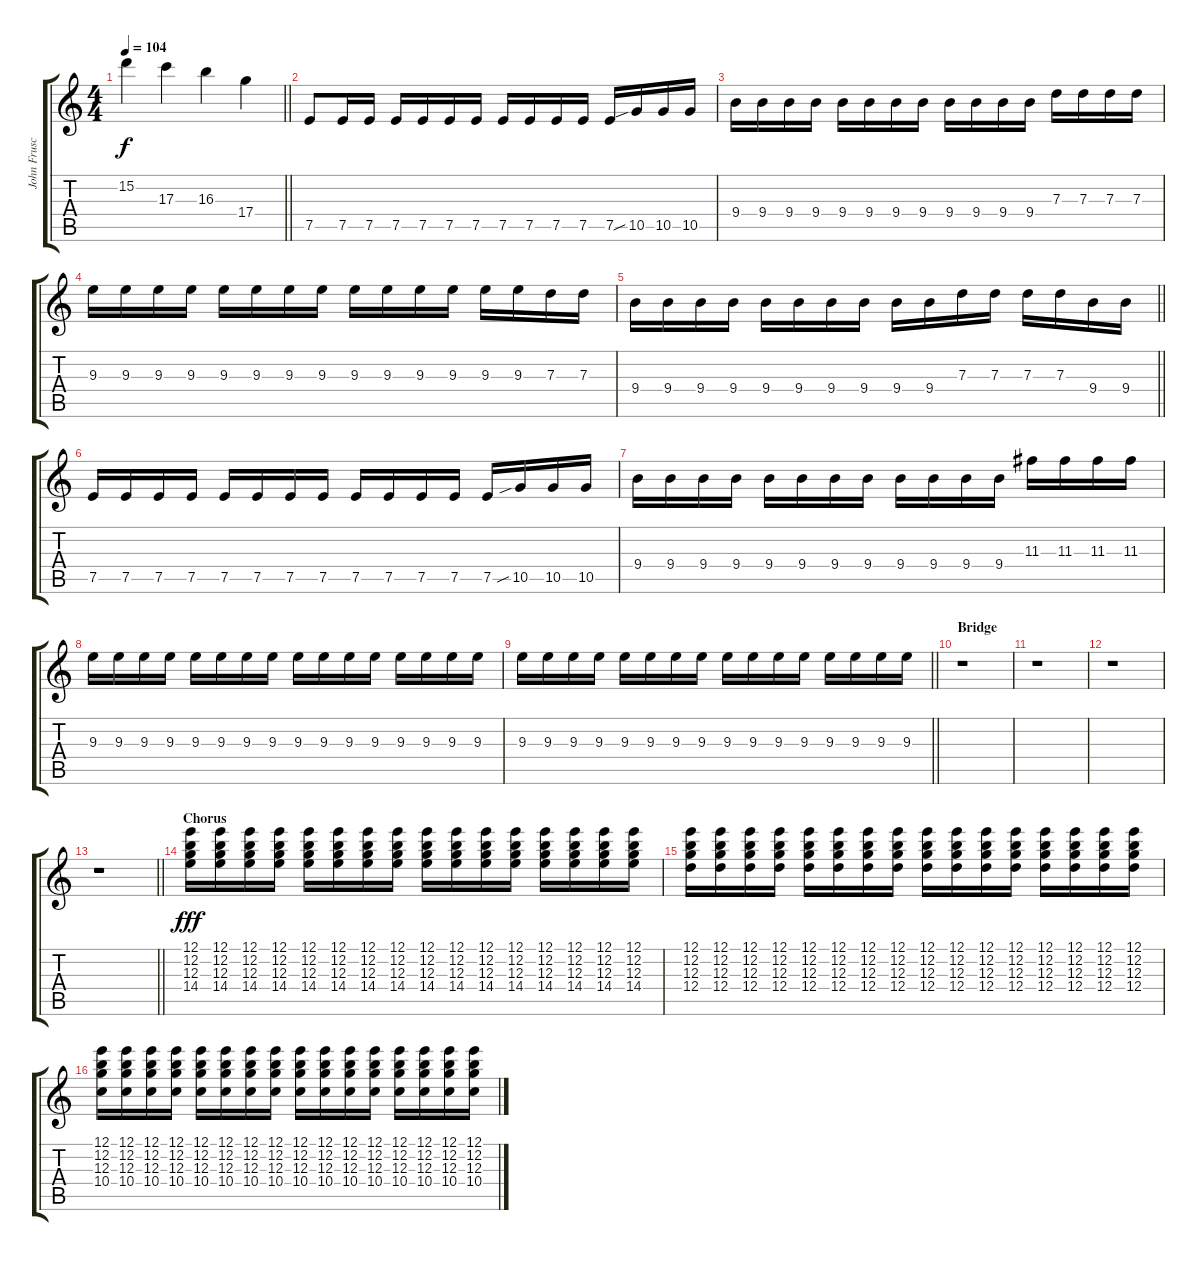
\track ("John Frusciante" "John Frusc") {instrument overdrivenguitar}
\staff {score tabs}
\tuning (E4 B3 G3 D3 A2 E2) {hide}
\ts (4 4)
\tempo 104
\clef g2
\barLineRight lightlight
\ks c
15.2.4{dy f} 17.3.4 16.3.4 17.4.4 |
7.5.8 7.5.16 7.5.16 7.5.16 7.5.16 7.5.16 7.5.16 7.5.16 7.5.16 7.5.16 7.5.16 7.5.16 10.5{sib}.16 10.5.16 10.5.16 |
9.4.16 9.4.16 9.4.16 9.4.16 9.4.16 9.4.16 9.4.16 9.4.16 9.4.16 9.4.16 9.4.16 9.4.16 7.3.16 7.3.16 7.3.16 7.3.16 |
9.3.16 9.3.16 9.3.16 9.3.16 9.3.16 9.3.16 9.3.16 9.3.16 9.3.16 9.3.16 9.3.16 9.3.16 9.3.16 9.3.16 7.3.16 7.3.16 |
\barLineRight lightlight
9.4.16 9.4.16 9.4.16 9.4.16 9.4.16 9.4.16 9.4.16 9.4.16 9.4.16 9.4.16 7.3.16 7.3.16 7.3.16 7.3.16 9.4.16 9.4.16 |
7.5.16 7.5.16 7.5.16 7.5.16 7.5.16 7.5.16 7.5.16 7.5.16 7.5.16 7.5.16 7.5.16 7.5.16 7.5.16 10.5{sib}.16 10.5.16 10.5.16 |
9.4.16 9.4.16 9.4.16 9.4.16 9.4.16 9.4.16 9.4.16 9.4.16 9.4.16 9.4.16 9.4.16 9.4.16 11.3.16 11.3.16 11.3.16 11.3.16 |
9.3.16 9.3.16 9.3.16 9.3.16 9.3.16 9.3.16 9.3.16 9.3.16 9.3.16 9.3.16 9.3.16 9.3.16 9.3.16 9.3.16 9.3.16 9.3.16 |
\barLineRight lightlight
9.3.16 9.3.16 9.3.16 9.3.16 9.3.16 9.3.16 9.3.16 9.3.16 9.3.16 9.3.16 9.3.16 9.3.16 9.3.16 9.3.16 9.3.16 9.3.16 |
\section ("" "Bridge")
r.1 |
r.1 |
r.1 |
\barLineRight lightlight
r.1 |
\section ("" "Chorus")
(12.1 12.2 12.3 14.4).16{dy fff volume 12 balance 7 instrument distortionguitar} (12.1 12.2 12.3 14.4).16 (12.1 12.2 12.3 14.4).16 (12.1 12.2 12.3 14.4).16 (12.1 12.2 12.3 14.4).16 (12.1 12.2 12.3 14.4).16 (12.1 12.2 12.3 14.4).16 (12.1 12.2 12.3 14.4).16 (12.1 12.2 12.3 14.4).16 (12.1 12.2 12.3 14.4).16 (12.1 12.2 12.3 14.4).16 (12.1 12.2 12.3 14.4).16 (12.1 12.2 12.3 14.4).16 (12.1 12.2 12.3 14.4).16 (12.1 12.2 12.3 14.4).16 (12.1 12.2 12.3 14.4).16 |
(12.1 12.2 12.3 12.4).16{volume 12 balance 7 instrument distortionguitar} (12.1 12.2 12.3 12.4).16 (12.1 12.2 12.3 12.4).16 (12.1 12.2 12.3 12.4).16 (12.1 12.2 12.3 12.4).16 (12.1 12.2 12.3 12.4).16 (12.1 12.2 12.3 12.4).16 (12.1 12.2 12.3 12.4).16 (12.1 12.2 12.3 12.4).16 (12.1 12.2 12.3 12.4).16 (12.1 12.2 12.3 12.4).16 (12.1 12.2 12.3 12.4).16 (12.1 12.2 12.3 12.4).16 (12.1 12.2 12.3 12.4).16 (12.1 12.2 12.3 12.4).16 (12.1 12.2 12.3 12.4).16 |
(12.1 12.2 12.3 10.4).16{volume 12 balance 7 instrument distortionguitar} (12.1 12.2 12.3 10.4).16 (12.1 12.2 12.3 10.4).16 (12.1 12.2 12.3 10.4).16 (12.1 12.2 12.3 10.4).16 (12.1 12.2 12.3 10.4).16 (12.1 12.2 12.3 10.4).16 (12.1 12.2 12.3 10.4).16 (12.1 12.2 12.3 10.4).16 (12.1 12.2 12.3 10.4).16 (12.1 12.2 12.3 10.4).16 (12.1 12.2 12.3 10.4).16 (12.1 12.2 12.3 10.4).16 (12.1 12.2 12.3 10.4).16 (12.1 12.2 12.3 10.4).16 (12.1 12.2 12.3 10.4).16
